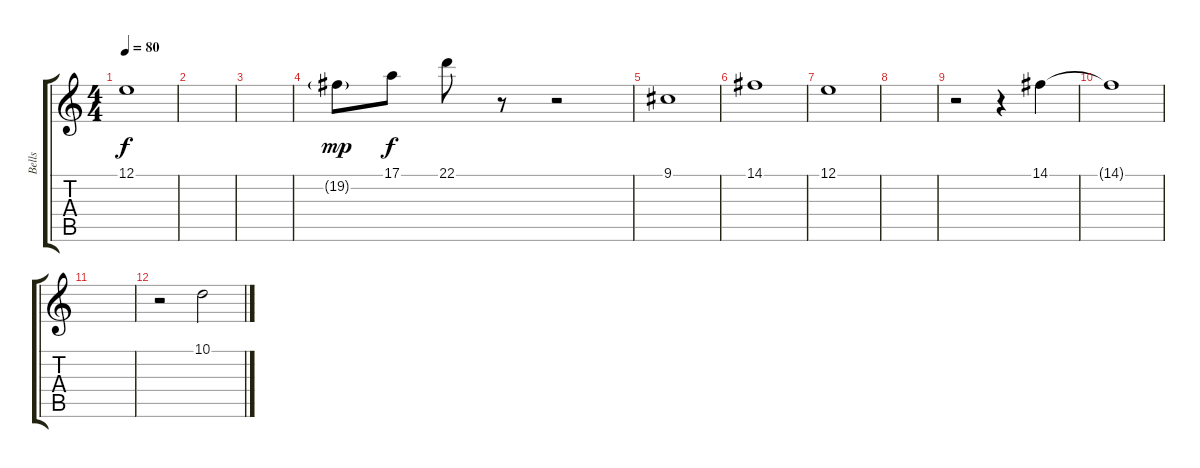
\track ("Bells" "Bells") {instrument electricgrandpiano}
\staff {score tabs}
\tuning (E4 B3 G3 D3 A2 E2) {hide}
\ts (4 4)
\tempo 80
\clef g2
\ks c
12.1.1{dy f} |
|
|
19.2{g}.8{dy mp} 17.1.8{dy f} 22.1.8 r.8 r.2 |
9.1.1 |
14.1.1 |
12.1.1 |
|
r.2 r.4 14.1.4 |
14.1{t}.1 |
|
r.2 10.1.2
